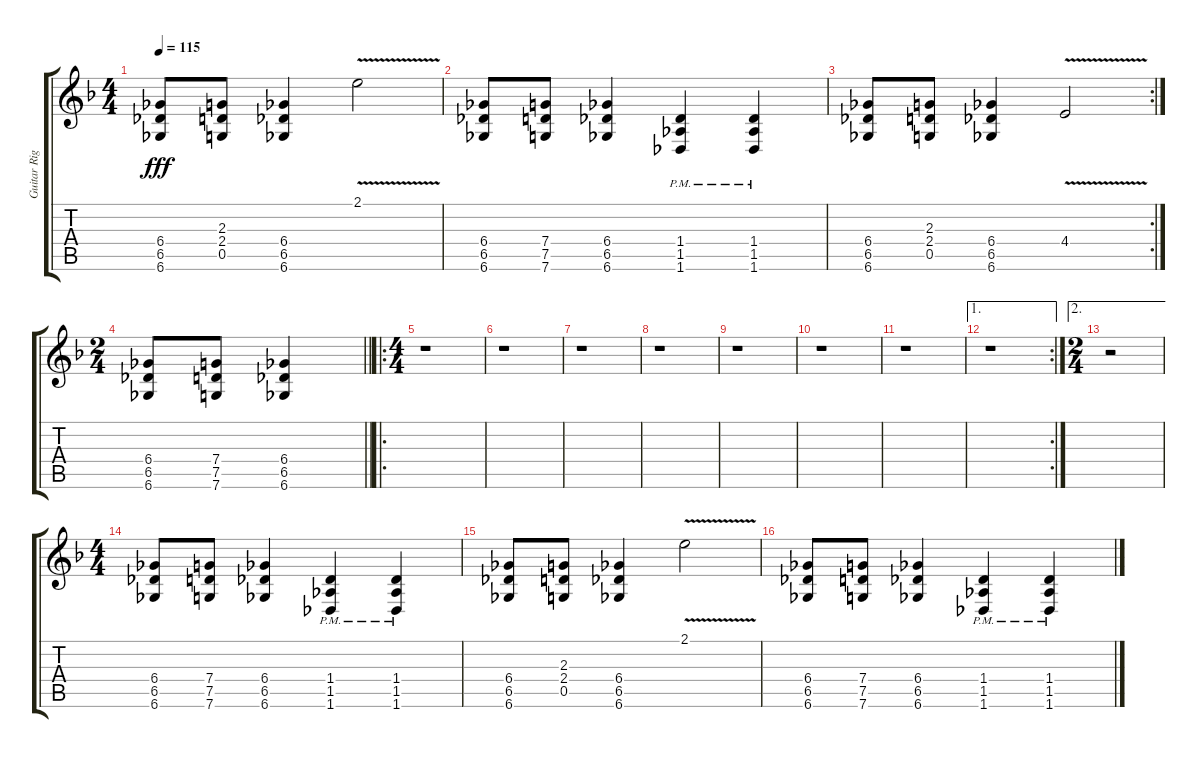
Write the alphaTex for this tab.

\track ("Guitar Right" "Guitar Rig") {instrument distortionguitar}
\staff {score tabs}
\tuning (D4 A3 F3 C3 G2 C2) {hide}
\ts (4 4)
\tempo 115
\clef g2
\ks f
(6.4 6.5 6.6).8{dy fff} (2.3 2.4 0.5).8 (6.4 6.5 6.6).4 2.1{v}.2 |
(6.4 6.5 6.6).8 (7.4 7.5 7.6).8 (6.4 6.5 6.6).4 (1.4{pm} 1.5{pm} 1.6{pm}).4 (1.4{pm} 1.5{pm} 1.6{pm}).4 |
\rc 2
(6.4 6.5 6.6).8 (2.3 2.4 0.5).8 (6.4 6.5 6.6).4 4.4{v}.2 |
\ts (2 4)
\barLineRight lightlight
(6.4 6.5 6.6).8 (7.4 7.5 7.6).8 (6.4 6.5 6.6).4 |
\ro
\ts (4 4)
r.1 |
r.1 |
r.1 |
r.1 |
r.1 |
r.1 |
r.1 |
\ae 1
\rc 2
r.1 |
\ae 2
\ts (2 4)
r.2 |
\ts (4 4)
(6.4 6.5 6.6).8 (7.4 7.5 7.6).8 (6.4 6.5 6.6).4 (1.4{pm} 1.5{pm} 1.6{pm}).4 (1.4{pm} 1.5{pm} 1.6{pm}).4 |
(6.4 6.5 6.6).8 (2.3 2.4 0.5).8 (6.4 6.5 6.6).4 2.1{v}.2 |
(6.4 6.5 6.6).8 (7.4 7.5 7.6).8 (6.4 6.5 6.6).4 (1.4{pm} 1.5{pm} 1.6{pm}).4 (1.4{pm} 1.5{pm} 1.6{pm}).4
